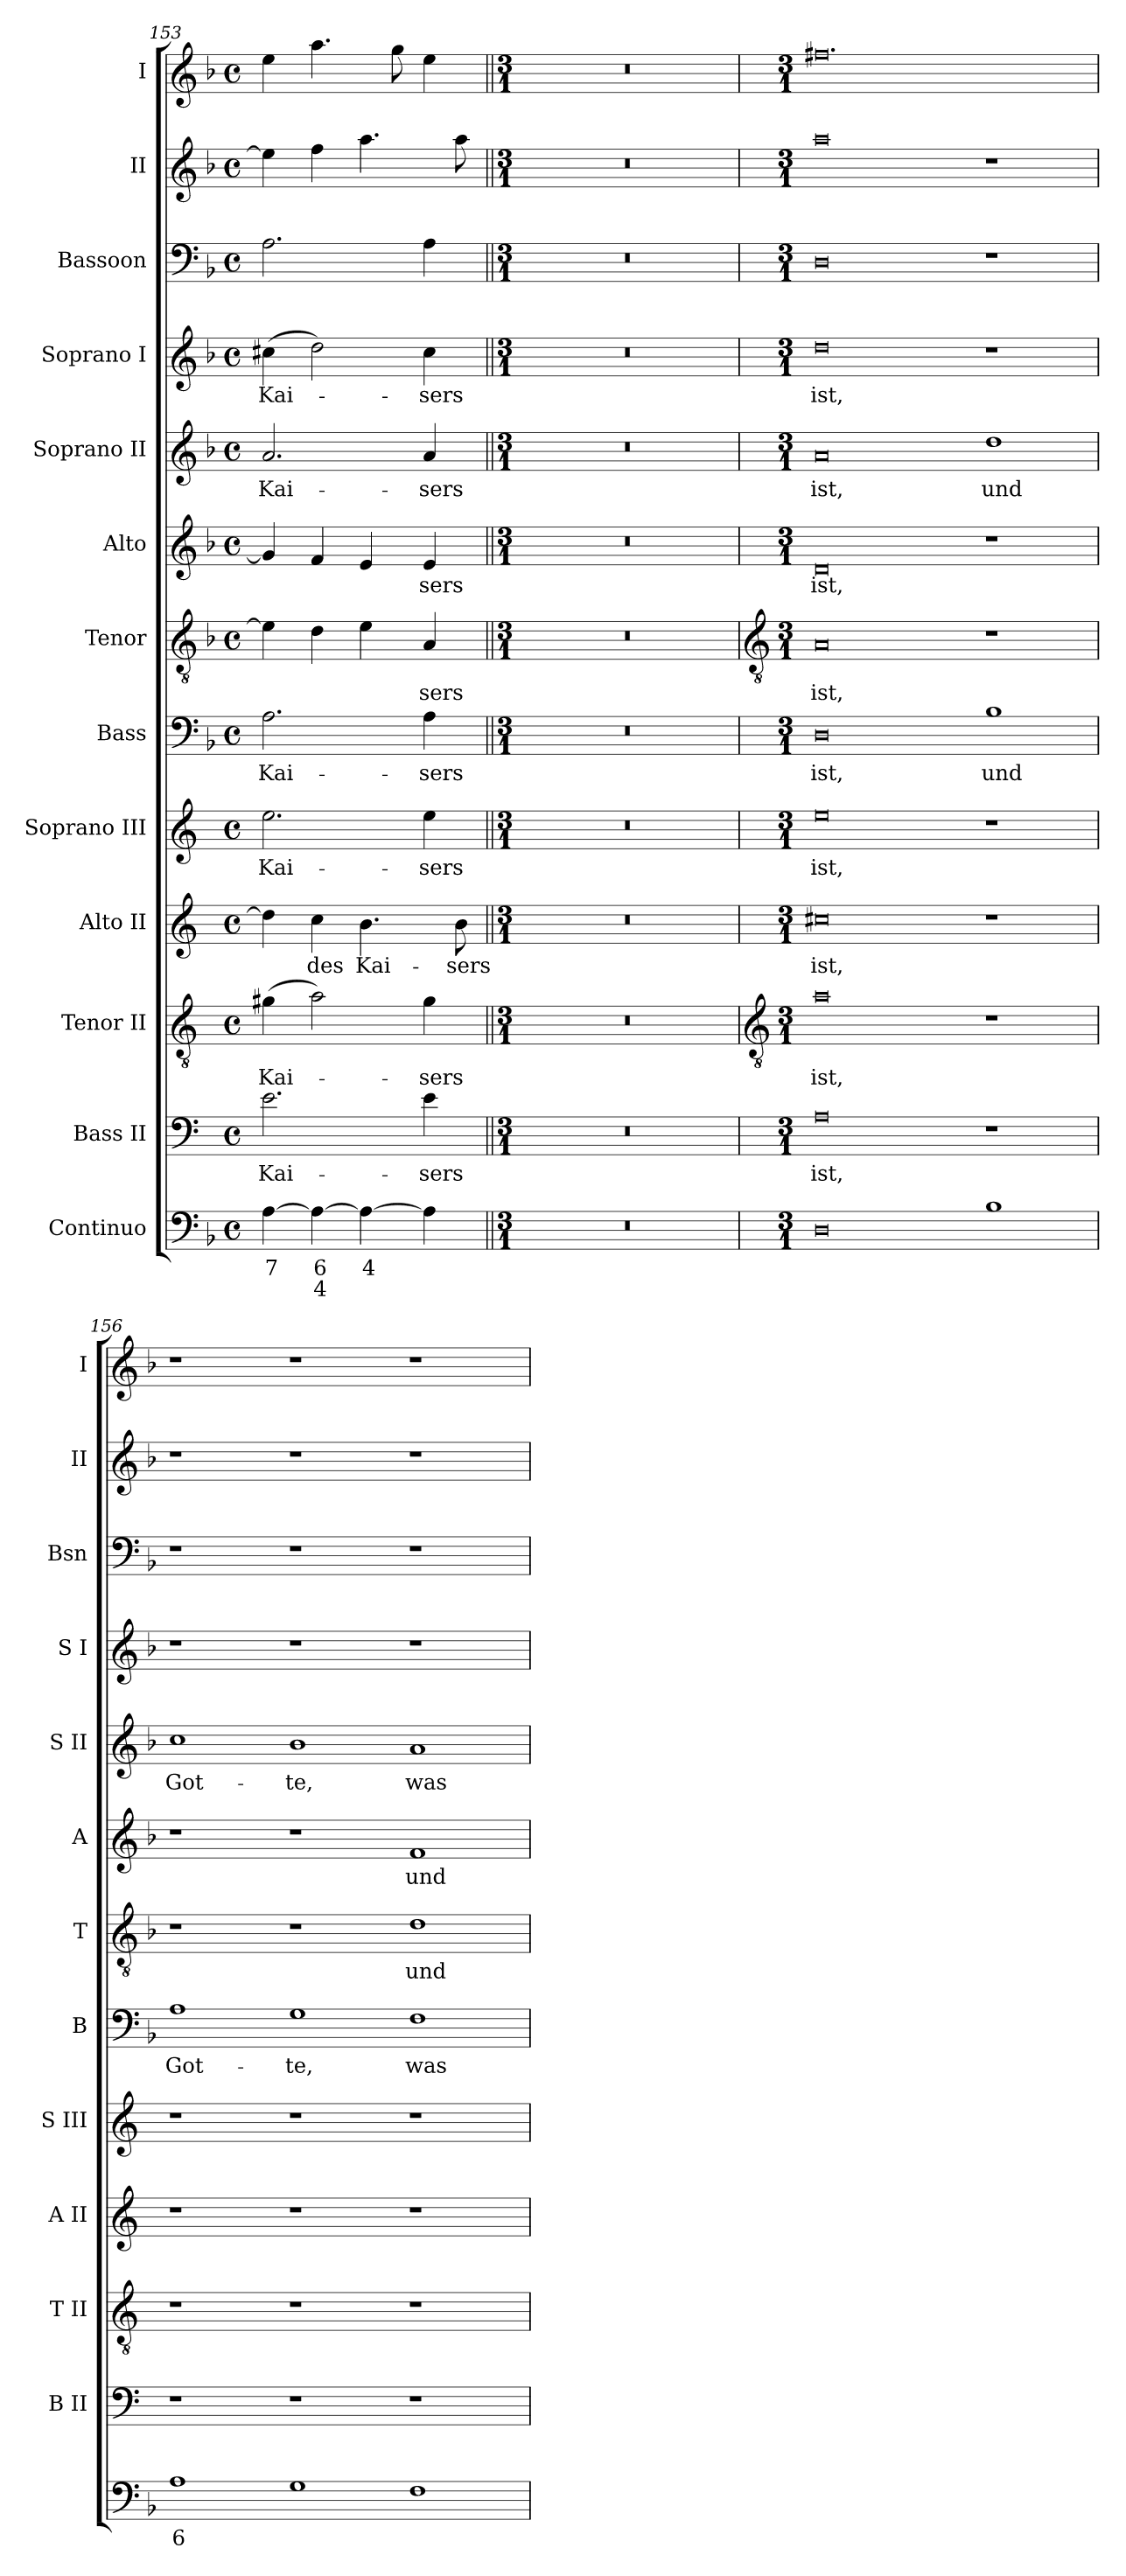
**kern	**text	**text	**kern	**text	**kern	**text	**kern	**text	**kern	**text	**kern	**text	**kern	**text	**kern	**text	**kern	**text	**kern	**text	**kern	**kern	**kern
*part13	*part13	*part13	*part12	*part12	*part11	*part11	*part10	*part10	*part9	*part9	*part8	*part8	*part7	*part7	*part6	*part6	*part5	*part5	*part4	*part4	*part3	*part2	*part1
*staff13	*staff13	*staff13	*staff12	*staff12	*staff11	*staff11	*staff10	*staff10	*staff9	*staff9	*staff8	*staff8	*staff7	*staff7	*staff6	*staff6	*staff5	*staff5	*staff4	*staff4	*staff3	*staff2	*staff1
*I"Continuo	*	*	*I"Bass II	*	*I"Tenor II	*	*I"Alto II	*	*I"Soprano III	*	*I"Bass	*	*I"Tenor	*	*I"Alto	*	*I"Soprano II	*	*I"Soprano I	*	*I"Bassoon	*I"II	*I"I
*	*	*	*I'B II	*	*I'T II	*	*I'A II	*	*I'S III	*	*I'B	*	*I'T	*	*I'A	*	*I'S II	*	*I'S I	*	*I'Bsn	*I'II	*I'I
*clefF4	*	*	*clefF4	*	*clefGv2	*	*clefG2	*	*clefG2	*	*clefF4	*	*clefGv2	*	*clefG2	*	*clefG2	*	*clefG2	*	*clefF4	*clefG2	*clefG2
*	*	*	*ITrd4c7	*	*ITrd4c7	*	*ITrd4c7	*	*ITrd4c7	*	*	*	*	*	*	*	*	*	*	*	*	*	*
*k[b-]	*	*	*k[b-]	*	*k[b-]	*	*k[b-]	*	*k[b-]	*	*k[b-]	*	*k[b-]	*	*k[b-]	*	*k[b-]	*	*k[b-]	*	*k[b-]	*k[b-]	*k[b-]
*F:	*	*	*F:	*	*F:	*	*F:	*	*F:	*	*F:	*	*F:	*	*F:	*	*F:	*	*F:	*	*F:	*F:	*F:
*M4/4	*	*	*M4/4	*	*M4/4	*	*M4/4	*	*M4/4	*	*M4/4	*	*M4/4	*	*M4/4	*	*M4/4	*	*M4/4	*	*M4/4	*M4/4	*M4/4
*met(c)	*	*	*met(c)	*	*met(c)	*	*met(c)	*	*met(c)	*	*met(c)	*	*met(c)	*	*met(c)	*	*met(c)	*	*met(c)	*	*met(c)	*met(c)	*met(c)
=153	=153	=153	=153	=153	=153	=153	=153	=153	=153	=153	=153	=153	=153	=153	=153	=153	=153	=153	=153	=153	=153	=153	=153
!	!LO:LY:b	!	!	!LO:LY:b	!	!LO:LY:b	!	!	!	!LO:LY:b	!	!LO:LY:b	!	!	!	!	!	!LO:LY:b	!	!LO:LY:b	!	!	!
[4A	7	.	2.A	Kai-	(>4c#X	Kai-	4g]	.	2.a	Kai-	2.A	Kai-	4e]	.	4g]	.	2.a	Kai-	(>4cc#X	Kai-	2.A	4ee]	4ee
!	!LO:LY:b	!LO:LY:b	!	!	!	!	!	!LO:LY:b	!	!	!	!	!	!	!	!	!	!	!	!	!	!	!
4A_	6	4	.	.	2d)	.	4f	des	.	.	.	.	4d	.	4f	.	.	.	2dd)	.	.	4ff	4.aa
!	!LO:LY:b	!	!	!	!	!	!	!LO:LY:b	!	!	!	!	!	!	!	!	!	!	!	!	!	!	!
4A_	4	.	.	.	.	.	4.e	Kai-	.	.	.	.	4e	.	4e	.	.	.	.	.	.	4.aa	.
.	.	.	.	.	.	.	.	.	.	.	.	.	.	.	.	.	.	.	.	.	.	.	8gg
!	!	!	!	!LO:LY:b	!	!LO:LY:b	!	!	!	!LO:LY:b	!	!LO:LY:b	!	!LO:LY:b	!	!LO:LY:b	!	!LO:LY:b	!	!LO:LY:b	!	!	!
4A]	.	.	4A	-sers	4c#	sers	.	.	4a	-sers	4A	-sers	4A	sers	4e	sers	4a	-sers	4cc#	sers	4A	.	4ee
!	!	!	!	!	!	!	!	!LO:LY:b	!	!	!	!	!	!	!	!	!	!	!	!	!	!	!
.	.	.	.	.	.	.	8e	-sers	.	.	.	.	.	.	.	.	.	.	.	.	.	8aa	.
=154||	=154||	=154||	=154||	=154||	=154||	=154||	=154||	=154||	=154||	=154||	=154||	=154||	=154||	=154||	=154||	=154||	=154||	=154||	=154||	=154||	=154||	=154||	=154||
*M3/1	*	*	*M3/1	*	*M3/1	*	*M3/1	*	*M3/1	*	*M3/1	*	*M3/1	*	*M3/1	*	*M3/1	*	*M3/1	*	*M3/1	*M3/1	*M3/1
0.r	.	.	0.r	.	0.r	.	0.r	.	0.r	.	0.r	.	0.r	.	0.r	.	0.r	.	0.r	.	0.r	0.r	0.r
!!LO:LB:g=z
=155	=155	=155	=155	=155	=155	=155	=155	=155	=155	=155	=155	=155	=155	=155	=155	=155	=155	=155	=155	=155	=155	=155	=155
*	*	*	*	*	*clefGv2	*	*	*	*	*	*	*	*clefGv2	*	*	*	*	*	*	*	*	*	*
*M3/1	*	*	*M3/1	*	*M3/1	*	*M3/1	*	*M3/1	*	*M3/1	*	*M3/1	*	*M3/1	*	*M3/1	*	*M3/1	*	*M3/1	*M3/1	*M3/1
!	!	!	!	!LO:LY:b	!	!LO:LY:b	!	!LO:LY:b	!	!LO:LY:b	!	!LO:LY:b	!	!LO:LY:b	!	!LO:LY:b	!	!LO:LY:b	!	!LO:LY:b	!	!	!
0D	.	.	0D	ist,	0d	ist,	0f#X	ist,	0a	ist,	0D	ist,	0A	ist,	0d	ist,	0a	ist,	0dd	ist,	0D	0aa	0.ff#X
!	!	!	!	!	!	!	!	!	!	!	!	!LO:LY:b	!	!	!	!	!	!LO:LY:b	!	!	!	!	!
1B-	.	.	1r	.	1r	.	1r	.	1r	.	1B-	und	1r	.	1r	.	1dd	und	1r	.	1r	1r	.
=156	=156	=156	=156	=156	=156	=156	=156	=156	=156	=156	=156	=156	=156	=156	=156	=156	=156	=156	=156	=156	=156	=156	=156
!	!LO:LY:b	!	!	!	!	!	!	!	!	!	!	!LO:LY:b	!	!	!	!	!	!LO:LY:b	!	!	!	!	!
1A	6	.	1r	.	1r	.	1r	.	1r	.	1A	Got-	1r	.	1r	.	1cc	Got-	1r	.	1r	1r	1r
!	!	!	!	!	!	!	!	!	!	!	!	!LO:LY:b	!	!	!	!	!	!LO:LY:b	!	!	!	!	!
1G	.	.	1r	.	1r	.	1r	.	1r	.	1G	-te,	1r	.	1r	.	1b-	-te,	1r	.	1r	1r	1r
!	!	!	!	!	!	!	!	!	!	!	!	!LO:LY:b	!	!LO:LY:b	!	!LO:LY:b	!	!LO:LY:b	!	!	!	!	!
1F	.	.	1r	.	1r	.	1r	.	1r	.	1F	was	1d	und	1f	und	1a	was	1r	.	1r	1r	1r
=	=	=	=	=	=	=	=	=	=	=	=	=	=	=	=	=	=	=	=	=	=	=	=
*-	*-	*-	*-	*-	*-	*-	*-	*-	*-	*-	*-	*-	*-	*-	*-	*-	*-	*-	*-	*-	*-	*-	*-
